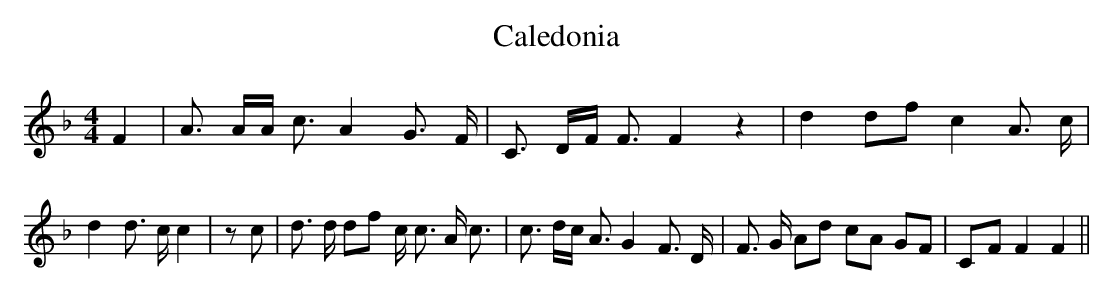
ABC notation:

X:1
T:Caledonia
M:4/4
L:1/8
K:F
 F2| A3/2 A/2A/2 c3/2 A2 G3/2 F/2| C3/2 D/2F/2 F3/2 F2 z2| d2 df c2 A3/2 c/2|\
 d2 d3/2 c/2 c2| z c| d3/2 d/2 df c/2 c3/2 A/2 c3/2| c3/2 d/2c/2 A3/2 G2 F3/2 D/2|\
 F3/2 G/2 Ad cA GF|C-F F2 F2||
